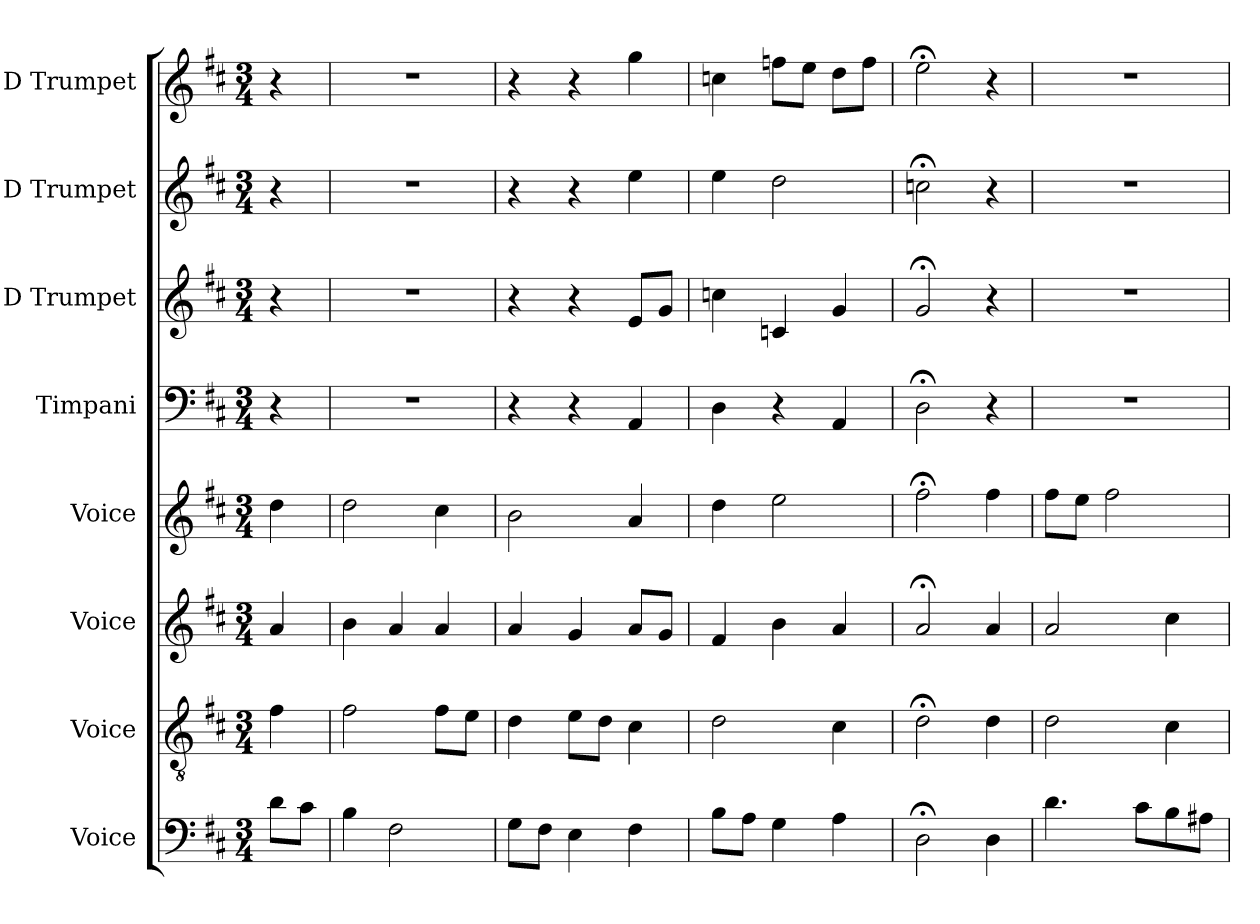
**kern	**kern	**kern	**kern	**kern	**kern	**kern	**kern
*part8	*part7	*part6	*part5	*part4	*part3	*part2	*part1
*staff8	*staff7	*staff6	*staff5	*staff4	*staff3	*staff2	*staff1
*I"Voice	*I"Voice	*I"Voice	*I"Voice	*I"Timpani	*I"D Trumpet	*I"D Trumpet	*I"D Trumpet
*I'V	*I'V	*I'V	*I'V	*I'Timp.	*I'D Tpt.	*I'D Tpt.	*I'D Tpt.
*clefF4	*clefGv2	*clefG2	*clefG2	*clefF4	*clefG2	*clefG2	*clefG2
*	*	*	*	*	*ITrd-1c-2	*ITrd-1c-2	*ITrd-1c-2
*k[f#c#]	*k[f#c#]	*k[f#c#]	*k[f#c#]	*k[f#c#]	*k[f#c#g#d#]	*k[f#c#g#d#]	*k[f#c#g#d#]
*M3/4	*M3/4	*M3/4	*M3/4	*M3/4	*M3/4	*M3/4	*M3/4
=	=	=	=	=	=	=	=
8d\L	4f#\	4a/	4dd\	4r	4r	4r	4r
8c#\J	.	.	.	.	.	.	.
=1	=1	=1	=1	=1	=1	=1	=1
4B\	2f#\	4b\	2dd\	2.r	2.r	2.r	2.r
2F#\	.	4a/	.	.	.	.	.
.	8f#\L	4a/	4cc#\	.	.	.	.
.	8e\J	.	.	.	.	.	.
=2	=2	=2	=2	=2	=2	=2	=2
8G\L	4d\	4a/	2b\	4r	4r	4r	4r
8F#\J	.	.	.	.	.	.	.
4E\	8e\L	4g/	.	4r	4r	4r	4r
.	8d\J	.	.	.	.	.	.
4F#\	4c#\	8a/L	4a/	4AA/	8f#/L	4ff#\	4aa\
.	.	8g/J	.	.	8a/J	.	.
=3	=3	=3	=3	=3	=3	=3	=3
8B\L	2d\	4f#/	4dd\	4D\	4ddn\	4ff#\	4ddn\
8A\J	.	.	.	.	.	.	.
4G\	.	4b\	2ee\	4r	4dn/	2ee\	8ggn\L
.	.	.	.	.	.	.	8ff#\J
4A\	4c#\	4a/	.	4AA/	4a/	.	8ee\L
.	.	.	.	.	.	.	8gg\J
=4	=4	=4	=4	=4	=4	=4	=4
2D;<\	2d;<\	2a;</	2ff#;<\	2D;<\	2a;</	2ddn;<\	2ff#;<\
4D\	4d\	4a/	4ff#\	4r	4r	4r	4r
=5	=5	=5	=5	=5	=5	=5	=5
4.d\	2d\	2a/	8ff#\L	2.r	2.r	2.r	2.r
.	.	.	8ee\J	.	.	.	.
.	.	.	2ff#\	.	.	.	.
8c#\L	.	.	.	.	.	.	.
8B\	4c#\	4cc#\	.	.	.	.	.
8A#X\J	.	.	.	.	.	.	.
=	=	=	=	=	=	=	=
*-	*-	*-	*-	*-	*-	*-	*-
